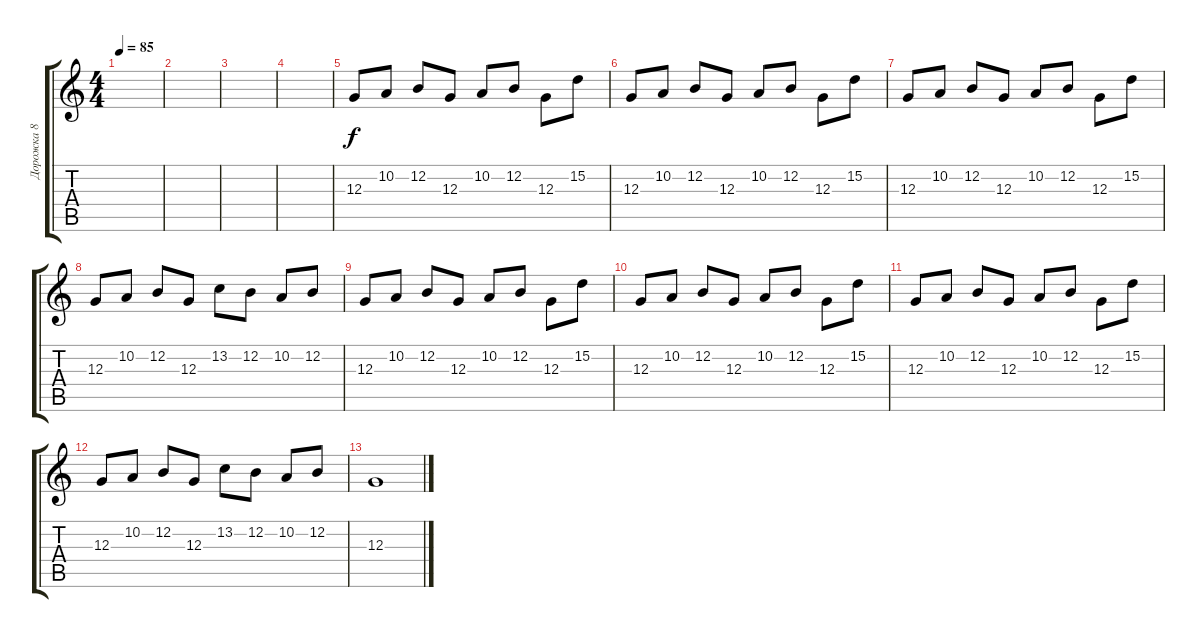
\track ("Дорожка 8" "Дорожка 8") {instrument vibraphone}
\staff {score tabs}
\tuning (E4 B3 G3 D3 A2 E2) {hide}
\ts (4 4)
\tempo 85
\clef g2
\ks c
|
|
|
|
12.3.8 10.2.8 12.2.8 12.3.8 10.2.8 12.2.8 12.3.8 15.2.8 |
12.3.8 10.2.8 12.2.8 12.3.8 10.2.8 12.2.8 12.3.8 15.2.8 |
12.3.8 10.2.8 12.2.8 12.3.8 10.2.8 12.2.8 12.3.8 15.2.8 |
12.3.8 10.2.8 12.2.8 12.3.8 13.2.8 12.2.8 10.2.8 12.2.8 |
12.3.8 10.2.8 12.2.8 12.3.8 10.2.8 12.2.8 12.3.8 15.2.8 |
12.3.8 10.2.8 12.2.8 12.3.8 10.2.8 12.2.8 12.3.8 15.2.8 |
12.3.8 10.2.8 12.2.8 12.3.8 10.2.8 12.2.8 12.3.8 15.2.8 |
12.3.8 10.2.8 12.2.8 12.3.8 13.2.8 12.2.8 10.2.8 12.2.8 |
12.3.1
